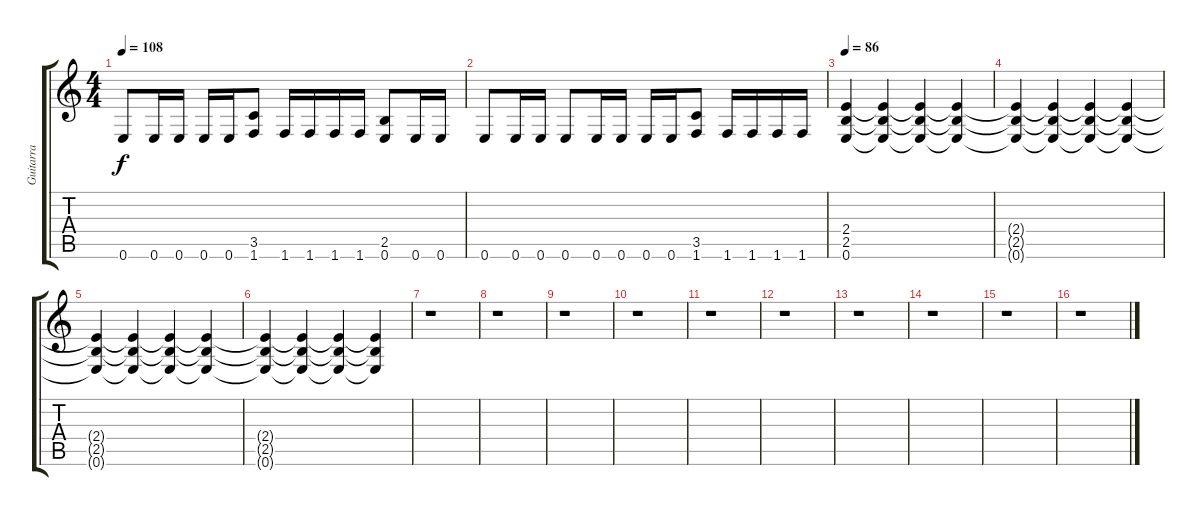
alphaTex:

\track ("Guitarra" "Guitarra") {instrument distortionguitar}
\staff {score tabs}
\tuning (E4 B3 G3 D3 A2 E2) {hide}
\ts (4 4)
\tempo 108
\clef g2
\ks c
0.6.8{dy f} 0.6.16 0.6.16 0.6.16 0.6.16 (3.5 1.6).8 1.6.16 1.6.16 1.6.16 1.6.16 (2.5 0.6).8 0.6.16 0.6.16 |
0.6.8 0.6.16 0.6.16 0.6.8 0.6.16 0.6.16 0.6.16 0.6.16 (3.5 1.6).8 1.6.16 1.6.16 1.6.16 1.6.16 |
\tempo 86
(2.4 2.5 0.6).4 (2.4{t} 2.5{t} 0.6{t}).4 (2.4{t} 2.5{t} 0.6{t}).4 (2.4{t} 2.5{t} 0.6{t}).4 |
(2.4{t} 2.5{t} 0.6{t}).4{volume 0} (2.4{t} 2.5{t} 0.6{t}).4 (2.4{t} 2.5{t} 0.6{t}).4 (2.4{t} 2.5{t} 0.6{t}).4 |
(2.4{t} 2.5{t} 0.6{t}).4 (2.4{t} 2.5{t} 0.6{t}).4 (2.4{t} 2.5{t} 0.6{t}).4 (2.4{t} 2.5{t} 0.6{t}).4 |
(2.4{t} 2.5{t} 0.6{t}).4 (2.4{t} 2.5{t} 0.6{t}).4 (2.4{t} 2.5{t} 0.6{t}).4 (2.4{t} 2.5{t} 0.6{t}).4 |
r.1 |
r.1 |
r.1 |
r.1 |
r.1 |
r.1 |
r.1 |
r.1 |
r.1 |
r.1
